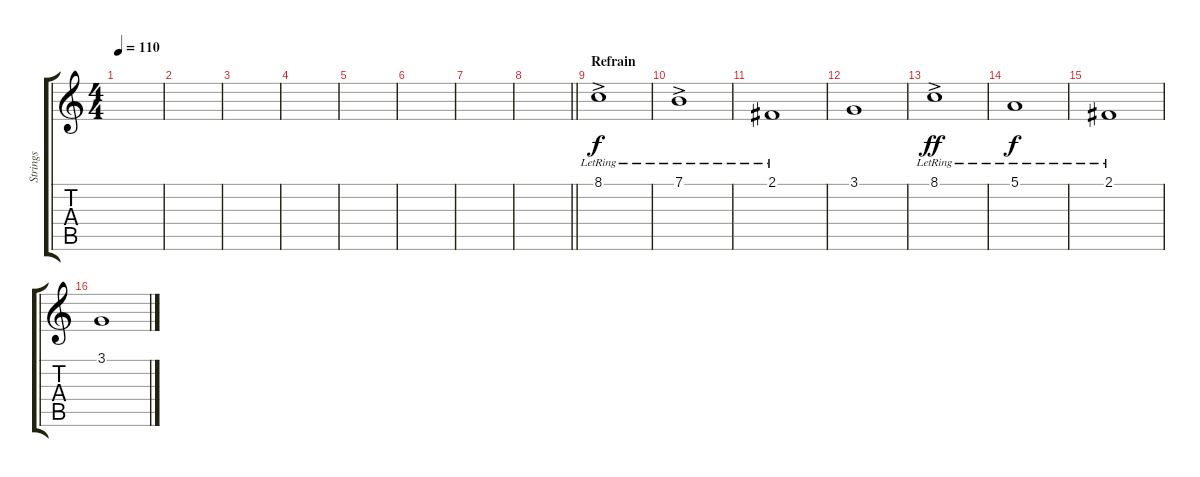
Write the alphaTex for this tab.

\track ("Strings" "Strings") {instrument stringensemble1}
\staff {score tabs}
\tuning (E4 B3 G3 D3 A2 E2) {hide}
\ts (4 4)
\tempo 110
\clef g2
\ks c
|
|
|
|
|
|
|
\barLineRight lightlight
|
\section ("" "Refrain")
8.1{ac lr}.1 |
7.1{ac lr}.1 |
2.1{lr}.1{dy f} |
3.1.1 |
8.1{ac lr}.1{dy ff} |
5.1{lr}.1{dy f} |
2.1{lr}.1 |
3.1.1
